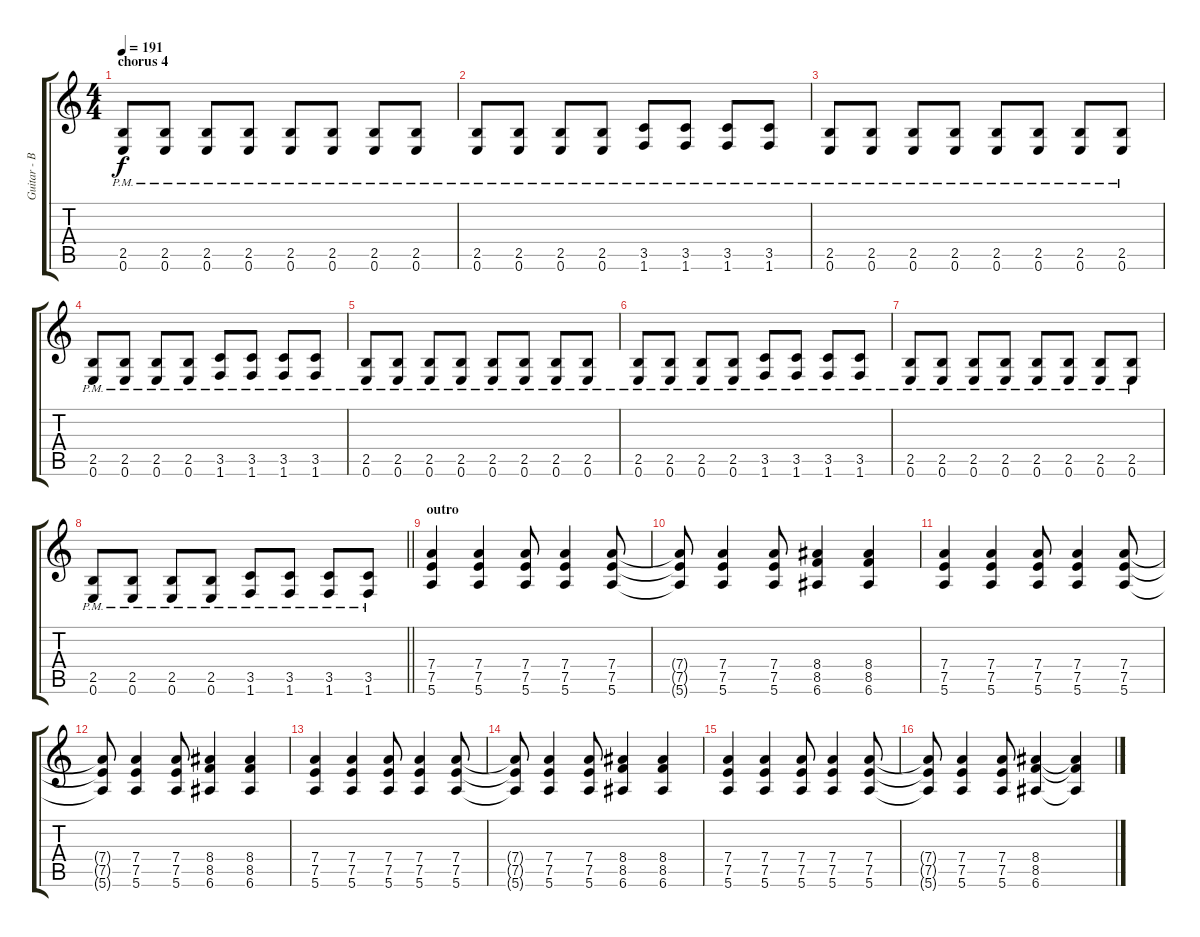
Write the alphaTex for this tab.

\track ("Guitar - Big John Duncan" "Guitar - B") {instrument distortionguitar}
\staff {score tabs}
\tuning (E4 B3 G3 D3 A2 E2) {hide}
\ts (4 4)
\section ("" "chorus 4")
\tempo 191
\clef g2
\ks c
(2.5{pm} 0.6{pm}).8{dy f} (2.5{pm} 0.6{pm}).8 (2.5{pm} 0.6{pm}).8 (2.5{pm} 0.6{pm}).8 (2.5{pm} 0.6{pm}).8 (2.5{pm} 0.6{pm}).8 (2.5{pm} 0.6{pm}).8 (2.5{pm} 0.6{pm}).8 |
(2.5{pm} 0.6{pm}).8 (2.5{pm} 0.6{pm}).8 (2.5{pm} 0.6{pm}).8 (2.5{pm} 0.6{pm}).8 (3.5{pm} 1.6{pm}).8 (3.5{pm} 1.6{pm}).8 (3.5{pm} 1.6{pm}).8 (3.5{pm} 1.6{pm}).8 |
(2.5{pm} 0.6{pm}).8 (2.5{pm} 0.6{pm}).8 (2.5{pm} 0.6{pm}).8 (2.5{pm} 0.6{pm}).8 (2.5{pm} 0.6{pm}).8 (2.5{pm} 0.6{pm}).8 (2.5{pm} 0.6{pm}).8 (2.5{pm} 0.6{pm}).8 |
(2.5{pm} 0.6{pm}).8 (2.5{pm} 0.6{pm}).8 (2.5{pm} 0.6{pm}).8 (2.5{pm} 0.6{pm}).8 (3.5{pm} 1.6{pm}).8 (3.5{pm} 1.6{pm}).8 (3.5{pm} 1.6{pm}).8 (3.5{pm} 1.6{pm}).8 |
(2.5{pm} 0.6{pm}).8 (2.5{pm} 0.6{pm}).8 (2.5{pm} 0.6{pm}).8 (2.5{pm} 0.6{pm}).8 (2.5{pm} 0.6{pm}).8 (2.5{pm} 0.6{pm}).8 (2.5{pm} 0.6{pm}).8 (2.5{pm} 0.6{pm}).8 |
(2.5{pm} 0.6{pm}).8 (2.5{pm} 0.6{pm}).8 (2.5{pm} 0.6{pm}).8 (2.5{pm} 0.6{pm}).8 (3.5{pm} 1.6{pm}).8 (3.5{pm} 1.6{pm}).8 (3.5{pm} 1.6{pm}).8 (3.5{pm} 1.6{pm}).8 |
(2.5{pm} 0.6{pm}).8 (2.5{pm} 0.6{pm}).8 (2.5{pm} 0.6{pm}).8 (2.5{pm} 0.6{pm}).8 (2.5{pm} 0.6{pm}).8 (2.5{pm} 0.6{pm}).8 (2.5{pm} 0.6{pm}).8 (2.5{pm} 0.6{pm}).8 |
\barLineRight lightlight
(2.5{pm} 0.6{pm}).8 (2.5{pm} 0.6{pm}).8 (2.5{pm} 0.6{pm}).8 (2.5{pm} 0.6{pm}).8 (3.5{pm} 1.6{pm}).8 (3.5{pm} 1.6{pm}).8 (3.5{pm} 1.6{pm}).8 (3.5{pm} 1.6{pm}).8 |
\section ("" "outro")
(7.4 7.5 5.6).4 (7.4 7.5 5.6).4 (7.4 7.5 5.6).8 (7.4 7.5 5.6).4 (7.4 7.5 5.6).8 |
(7.4{t} 7.5{t} 5.6{t}).8 (7.4 7.5 5.6).4 (7.4 7.5 5.6).8 (8.4 8.5 6.6).4 (8.4 8.5 6.6).4 |
(7.4 7.5 5.6).4 (7.4 7.5 5.6).4 (7.4 7.5 5.6).8 (7.4 7.5 5.6).4 (7.4 7.5 5.6).8 |
(7.4{t} 7.5{t} 5.6{t}).8 (7.4 7.5 5.6).4 (7.4 7.5 5.6).8 (8.4 8.5 6.6).4 (8.4 8.5 6.6).4 |
(7.4 7.5 5.6).4 (7.4 7.5 5.6).4 (7.4 7.5 5.6).8 (7.4 7.5 5.6).4 (7.4 7.5 5.6).8 |
(7.4{t} 7.5{t} 5.6{t}).8 (7.4 7.5 5.6).4 (7.4 7.5 5.6).8 (8.4 8.5 6.6).4 (8.4 8.5 6.6).4 |
(7.4 7.5 5.6).4 (7.4 7.5 5.6).4 (7.4 7.5 5.6).8 (7.4 7.5 5.6).4 (7.4 7.5 5.6).8 |
(7.4{t} 7.5{t} 5.6{t}).8 (7.4 7.5 5.6).4 (7.4 7.5 5.6).8 (8.4 8.5 6.6).4 (8.4{ss t} 8.5{ss t} 6.6{ss t}).4
